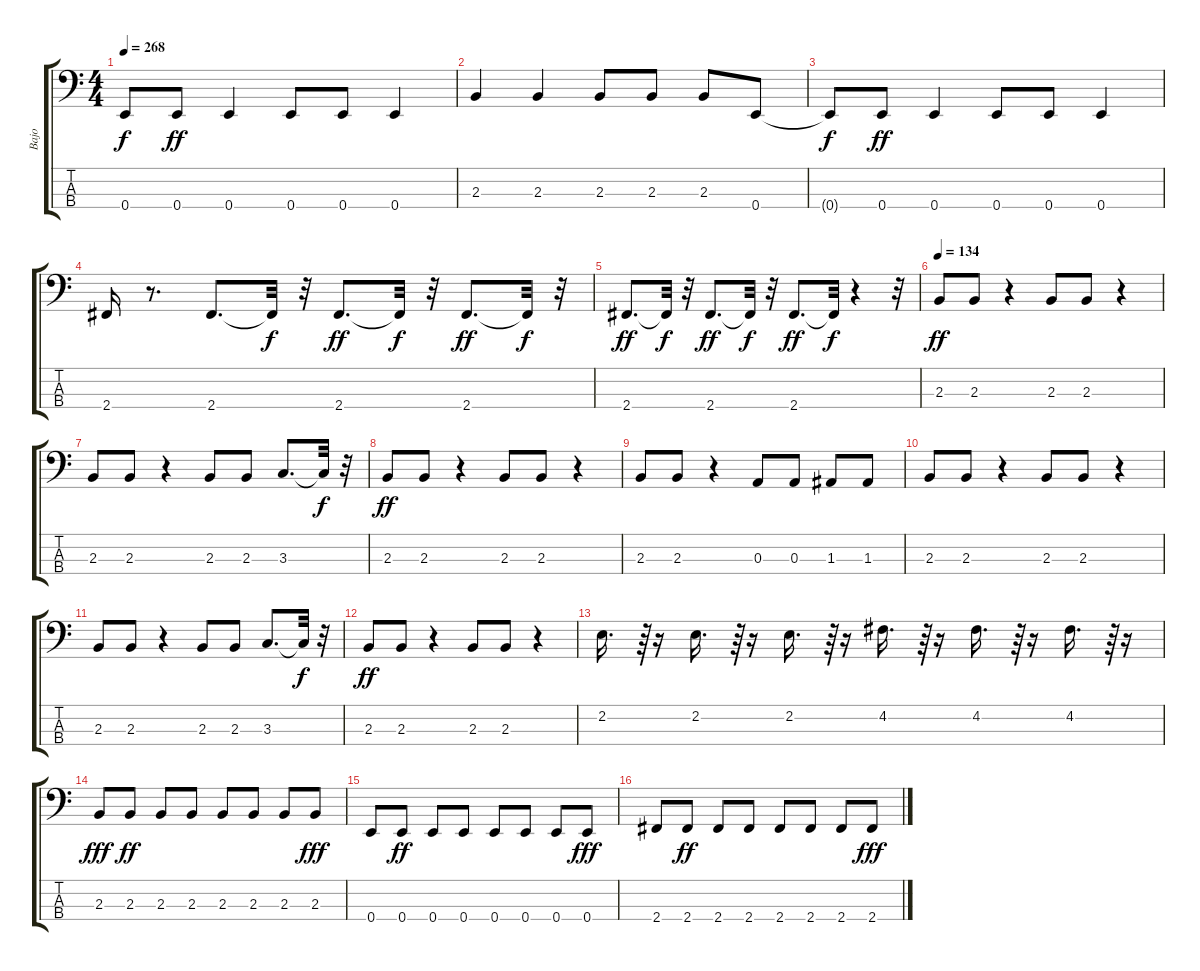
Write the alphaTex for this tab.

\track ("Bajo" "Bajo") {instrument electricbassfinger}
\staff {score tabs}
\tuning (G2 D2 A1 E1) {hide}
\ts (4 4)
\tempo 268
\clef f4
\ks c
0.4{t}.8{dy f} 0.4.8{dy ff} 0.4.4 0.4.8 0.4.8 0.4.4 |
2.3.4 2.3.4 2.3.8 2.3.8 2.3.8 0.4.8 |
0.4{t}.8{dy f} 0.4.8{dy ff} 0.4.4 0.4.8 0.4.8 0.4.4 |
2.4.16 r.8{d} 2.4.8{d} 2.4{t}.32{dy f} r.32 2.4.8{d dy ff} 2.4{t}.32{dy f} r.32 2.4.8{d dy ff} 2.4{t}.32{dy f} r.32 |
2.4.8{d dy ff} 2.4{t}.32{dy f} r.32 2.4.8{d dy ff} 2.4{t}.32{dy f} r.32 2.4.8{d dy ff} 2.4{t}.32{dy f} r.4 r.32 |
\tempo 134
2.3.8{dy ff} 2.3.8 r.4 2.3.8 2.3.8 r.4 |
2.3.8 2.3.8 r.4 2.3.8 2.3.8 3.3.8{d} 3.3{t}.32{dy f} r.32 |
2.3.8{dy ff} 2.3.8 r.4 2.3.8 2.3.8 r.4 |
2.3.8 2.3.8 r.4 0.3.8 0.3.8 1.3.8 1.3.8 |
2.3.8 2.3.8 r.4 2.3.8 2.3.8 r.4 |
2.3.8 2.3.8 r.4 2.3.8 2.3.8 3.3.8{d} 3.3{t}.32{dy f} r.32 |
2.3.8{dy ff} 2.3.8 r.4 2.3.8 2.3.8 r.4 |
2.2.16{d} r.64{tu (3 2)} r.16 2.2.16{d} r.64{tu (3 2)} r.16 2.2.16{d} r.64{tu (3 2)} r.16 4.2.16{d} r.64{tu (3 2)} r.16 4.2.16{d} r.64{tu (3 2)} r.16 4.2.16{d} r.64{tu (3 2)} r.16 |
2.3.8{dy fff} 2.3.8{dy ff} 2.3.8 2.3.8 2.3.8 2.3.8 2.3.8 2.3.8{dy fff} |
0.4.8 0.4.8{dy ff} 0.4.8 0.4.8 0.4.8 0.4.8 0.4.8 0.4.8{dy fff} |
2.4.8 2.4.8{dy ff} 2.4.8 2.4.8 2.4.8 2.4.8 2.4.8 2.4.8{dy fff}
